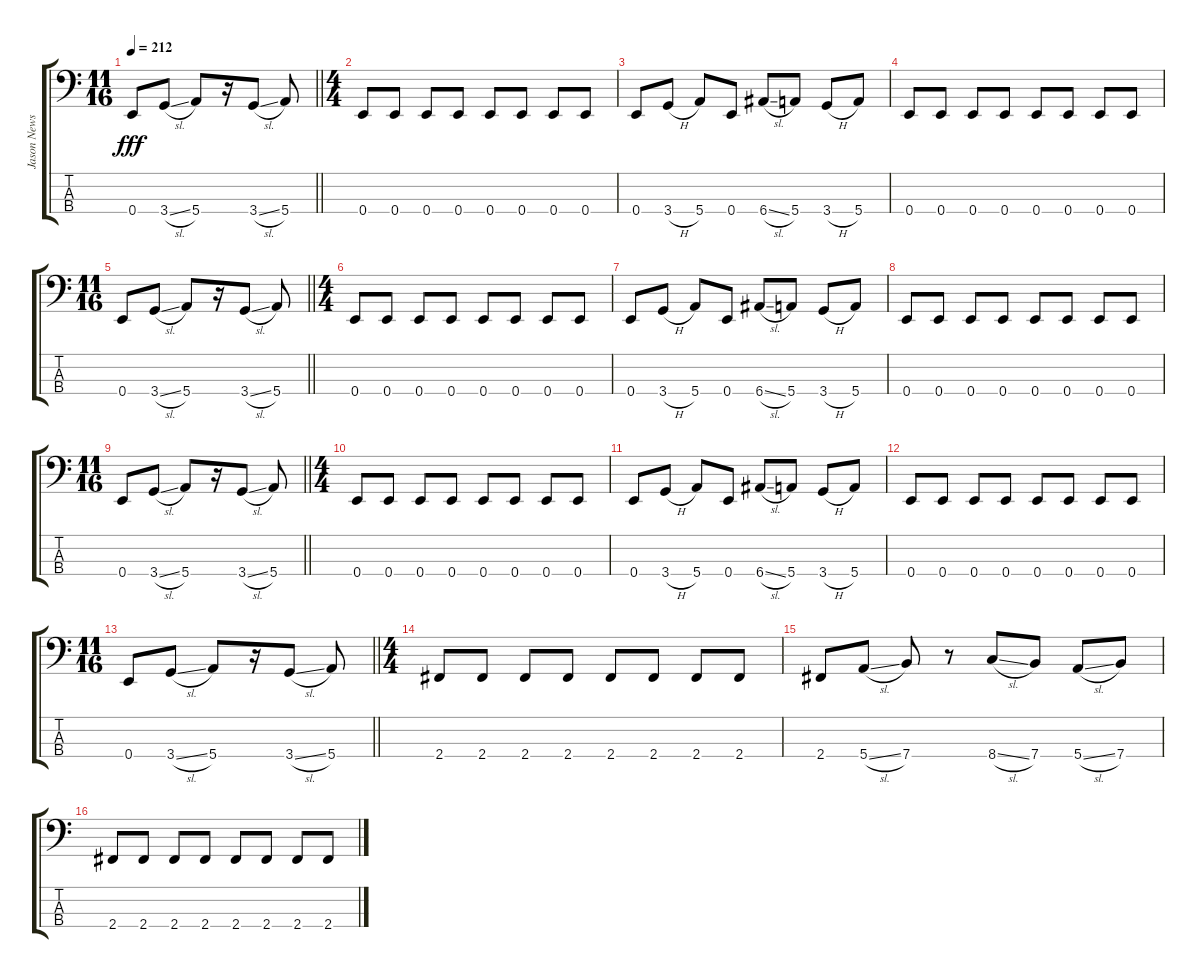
\track ("Jason Newsted" "Jason News") {instrument electricbasspick}
\staff {score tabs}
\tuning (G2 D2 A1 E1) {hide}
\ts (11 16)
\tempo 212
\clef f4
\barLineRight lightlight
\ks c
0.4.8{dy fff} 3.4{sl}.8 5.4.8 r.16 3.4{sl}.8 5.4.8 |
\ts (4 4)
0.4.8 0.4.8 0.4.8 0.4.8 0.4.8 0.4.8 0.4.8 0.4.8 |
0.4.8 3.4{h}.8 5.4.8 0.4.8 6.4{sl}.8 5.4.8 3.4{h}.8 5.4.8 |
0.4.8 0.4.8 0.4.8 0.4.8 0.4.8 0.4.8 0.4.8 0.4.8 |
\ts (11 16)
\barLineRight lightlight
0.4.8 3.4{sl}.8 5.4.8 r.16 3.4{sl}.8 5.4.8 |
\ts (4 4)
0.4.8 0.4.8 0.4.8 0.4.8 0.4.8 0.4.8 0.4.8 0.4.8 |
0.4.8 3.4{h}.8 5.4.8 0.4.8 6.4{sl}.8 5.4.8 3.4{h}.8 5.4.8 |
0.4.8 0.4.8 0.4.8 0.4.8 0.4.8 0.4.8 0.4.8 0.4.8 |
\ts (11 16)
\barLineRight lightlight
0.4.8 3.4{sl}.8 5.4.8 r.16 3.4{sl}.8 5.4.8 |
\ts (4 4)
0.4.8 0.4.8 0.4.8 0.4.8 0.4.8 0.4.8 0.4.8 0.4.8 |
0.4.8 3.4{h}.8 5.4.8 0.4.8 6.4{sl}.8 5.4.8 3.4{h}.8 5.4.8 |
0.4.8 0.4.8 0.4.8 0.4.8 0.4.8 0.4.8 0.4.8 0.4.8 |
\ts (11 16)
\barLineRight lightlight
0.4.8 3.4{sl}.8 5.4.8 r.16 3.4{sl}.8 5.4.8 |
\ts (4 4)
2.4.8 2.4.8 2.4.8 2.4.8 2.4.8 2.4.8 2.4.8 2.4.8 |
2.4.8 5.4{sl}.8 7.4.8 r.8 8.4{sl}.8 7.4.8 5.4{sl}.8 7.4.8 |
2.4.8 2.4.8 2.4.8 2.4.8 2.4.8 2.4.8 2.4.8 2.4.8
